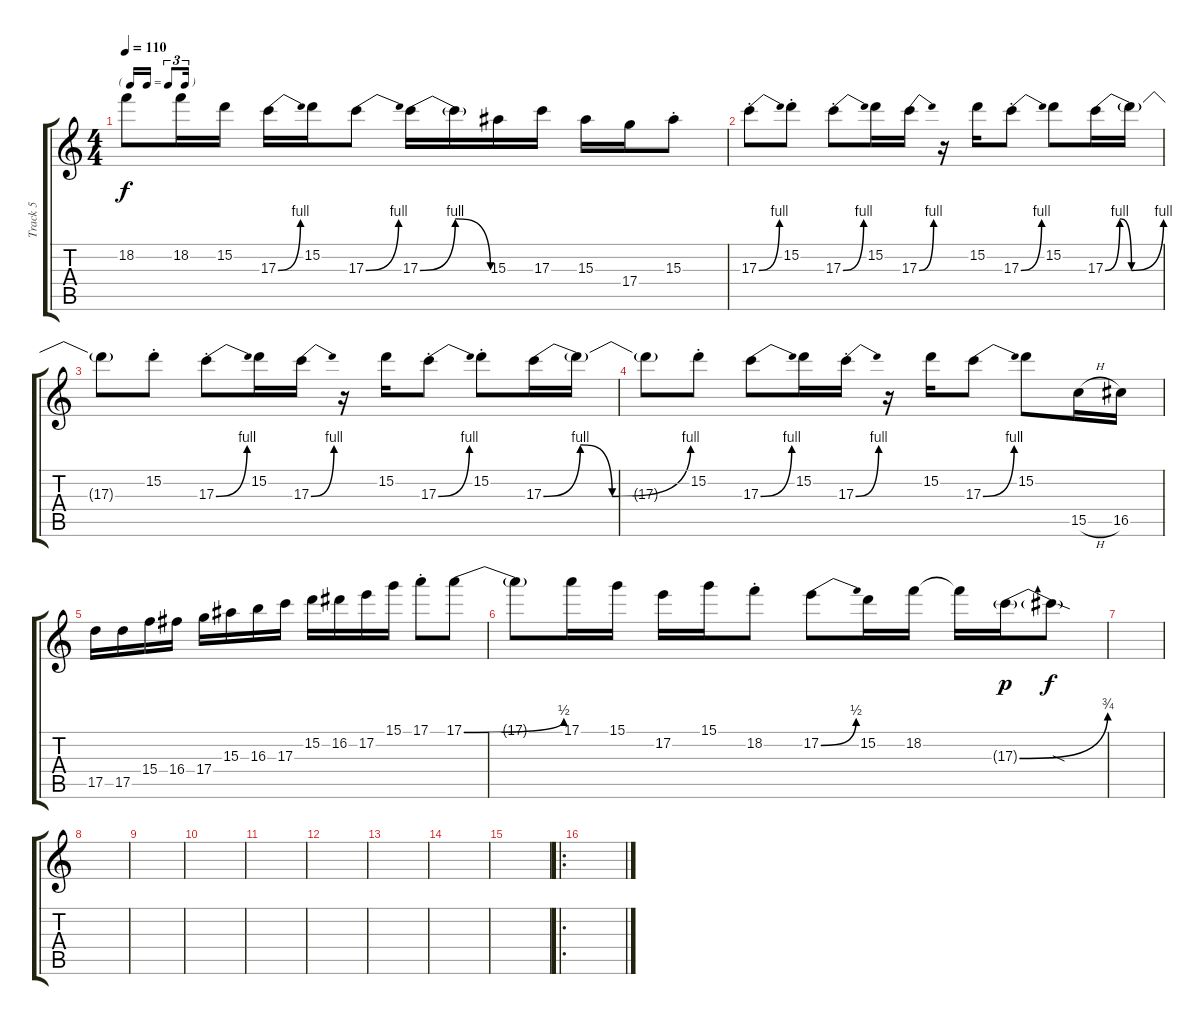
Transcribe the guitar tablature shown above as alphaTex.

\track ("Track 5" "Track 5") {instrument distortionguitar}
\staff {score tabs}
\tuning (E4 B3 G3 D3 A2 E2) {hide}
\ts (4 4)
\tf triplet16th
\tempo 110
\clef g2
\ks c
18.2{t}.8{dy f} 18.2.16 15.2.16 17.3{be (bend 0 0 60 4)}.16 15.2.16 17.3{be (bend 0 0 60 4)}.8 17.3{be (bendrelease 0 0 30 4 30 4 60 0)}.16 17.3{t}.16 15.3.16 17.3.16 15.3.16 17.4.16 15.3{st}.8 |
17.3{be (bend 0 0 60 4) st}.8 15.2{st}.8 17.3{be (bend 0 0 60 4) st}.8 15.2.16 17.3{be (bend 0 0 60 4)}.16 r.16 15.2.16 17.3{be (bend 0 0 60 4) st}.8 15.2.8 17.3{be (custom 0 0 15 4 27 0 60 4)}.16 17.3{t}.16 |
17.3{t}.8 15.2{st}.8 17.3{be (bend 0 0 60 4) st}.8 15.2.16 17.3{be (bend 0 0 60 4)}.16 r.16 15.2.16 17.3{be (bend 0 0 60 4) st}.8 15.2{st}.8 17.3{be (custom 0 0 15 4 28 0 60 4)}.16 17.3{t}.16 |
17.3{t}.8 15.2{st}.8 17.3{be (bend 0 0 60 4)}.8 15.2.16 17.3{be (bend 0 0 60 4) st}.16 r.16 15.2.16 17.3{be (bend 0 0 60 4)}.8 15.2.8 15.5{h}.16 16.5.16 |
17.5.16 17.5.16 15.4.16 16.4.16 17.4.16 15.3.16 16.3.16 17.3.16 15.2.16 16.2.16 17.2.16 15.1.16 17.1{st}.8 17.1{be (bend 0 0 60 2)}.8 |
17.1{t}.8 17.1.16 15.1.16 17.2.16 15.1.16 18.2{st}.8 17.2{be (bend 0 0 60 2)}.8 15.2.16 18.2.16 18.2{t}.16 17.3{be (bend 0 0 60 3) g}.16{dy p} 17.3{sod t}.8{dy f} |
|
|
|
|
|
|
|
|
|
\ro
